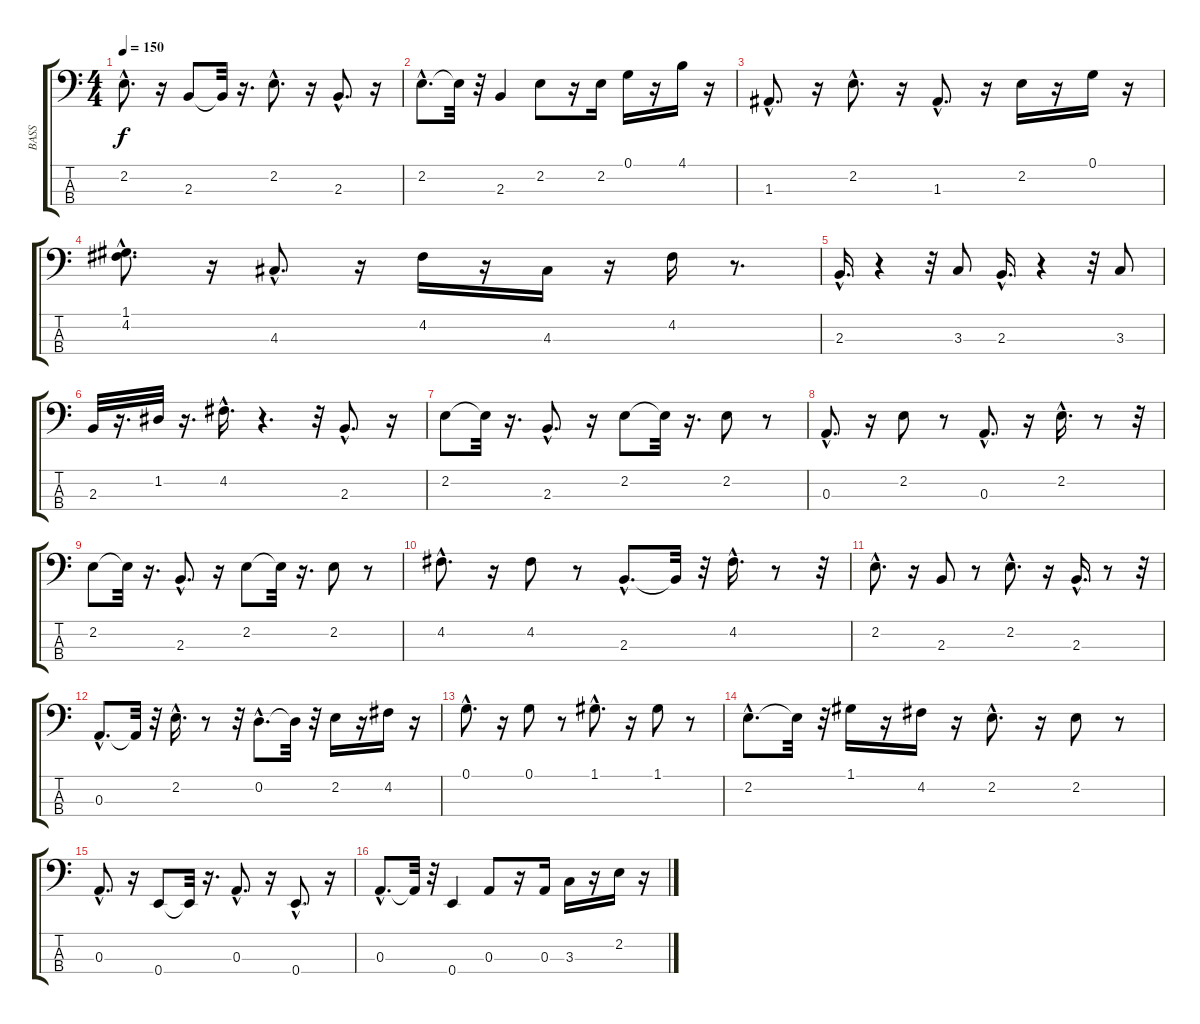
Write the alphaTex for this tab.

\track ("BASS" "BASS") {instrument electricbassfinger}
\staff {score tabs}
\tuning (G2 D2 A1 E1) {hide}
\ts (4 4)
\tempo 150
\clef f4
\ks c
2.2{hac}.8{d dy f} r.16 2.3.8 2.3{t}.32 r.16{d} 2.2{hac}.8{d} r.16 2.3{hac}.8{d} r.16 |
2.2{hac}.8{d} 2.2{t}.32 r.32 2.3.4 2.2.8 r.16 2.2.16 0.1.16 r.16 4.1.16 r.16 |
1.3{hac}.8{d} r.16 2.2{hac}.8{d} r.16 1.3{hac}.8{d} r.16 2.2.16 r.16 0.1.16 r.16 |
(1.1 4.2{hac}).8{d} r.16 4.3{hac}.8{d} r.16 4.2.16 r.16 4.3.16 r.16 4.2.16 r.8{d} |
2.3{hac}.16{d} r.4 r.32 3.3.8 2.3{hac}.16{d} r.4 r.32 3.3.8 |
2.3.32 r.16{d} 1.2.32 r.16{d} 4.2{hac}.16{d} r.4{d} r.32 2.3{hac}.8{d} r.16 |
2.2.8 2.2{t}.32 r.16{d} 2.3{hac}.8{d} r.16 2.2.8 2.2{t}.32 r.16{d} 2.2.8 r.8 |
0.3{hac}.8{d} r.16 2.2.8 r.8 0.3{hac}.8{d} r.16 2.2{hac}.16{d} r.8 r.32 |
2.2.8 2.2{t}.32 r.16{d} 2.3{hac}.8{d} r.16 2.2.8 2.2{t}.32 r.16{d} 2.2.8 r.8 |
4.2{hac}.8{d} r.16 4.2.8 r.8 2.3{hac}.8{d} 2.3{t}.32 r.32 4.2{hac}.16{d} r.8 r.32 |
2.2{hac}.8{d} r.16 2.3.8 r.8 2.2{hac}.8{d} r.16 2.3{hac}.16{d} r.8 r.32 |
0.3{hac}.8{d} 0.3{t}.32 r.32 2.2{hac}.16{d} r.8 r.32 0.2{hac}.8{d} 0.2{t}.32 r.32 2.2.16 r.16 4.2.16 r.16 |
0.1{hac}.8{d} r.16 0.1.8 r.8 1.1{hac}.8{d} r.16 1.1.8 r.8 |
2.2{hac}.8{d} 2.2{t}.32 r.32 1.1.16 r.16 4.2.16 r.16 2.2{hac}.8{d} r.16 2.2.8 r.8 |
0.3{hac}.8{d} r.16 0.4.8 0.4{t}.32 r.16{d} 0.3{hac}.8{d} r.16 0.4{hac}.8{d} r.16 |
0.3{hac}.8{d} 0.3{t}.32 r.32 0.4.4 0.3.8 r.16 0.3.16 3.3.16 r.16 2.2.16 r.16
